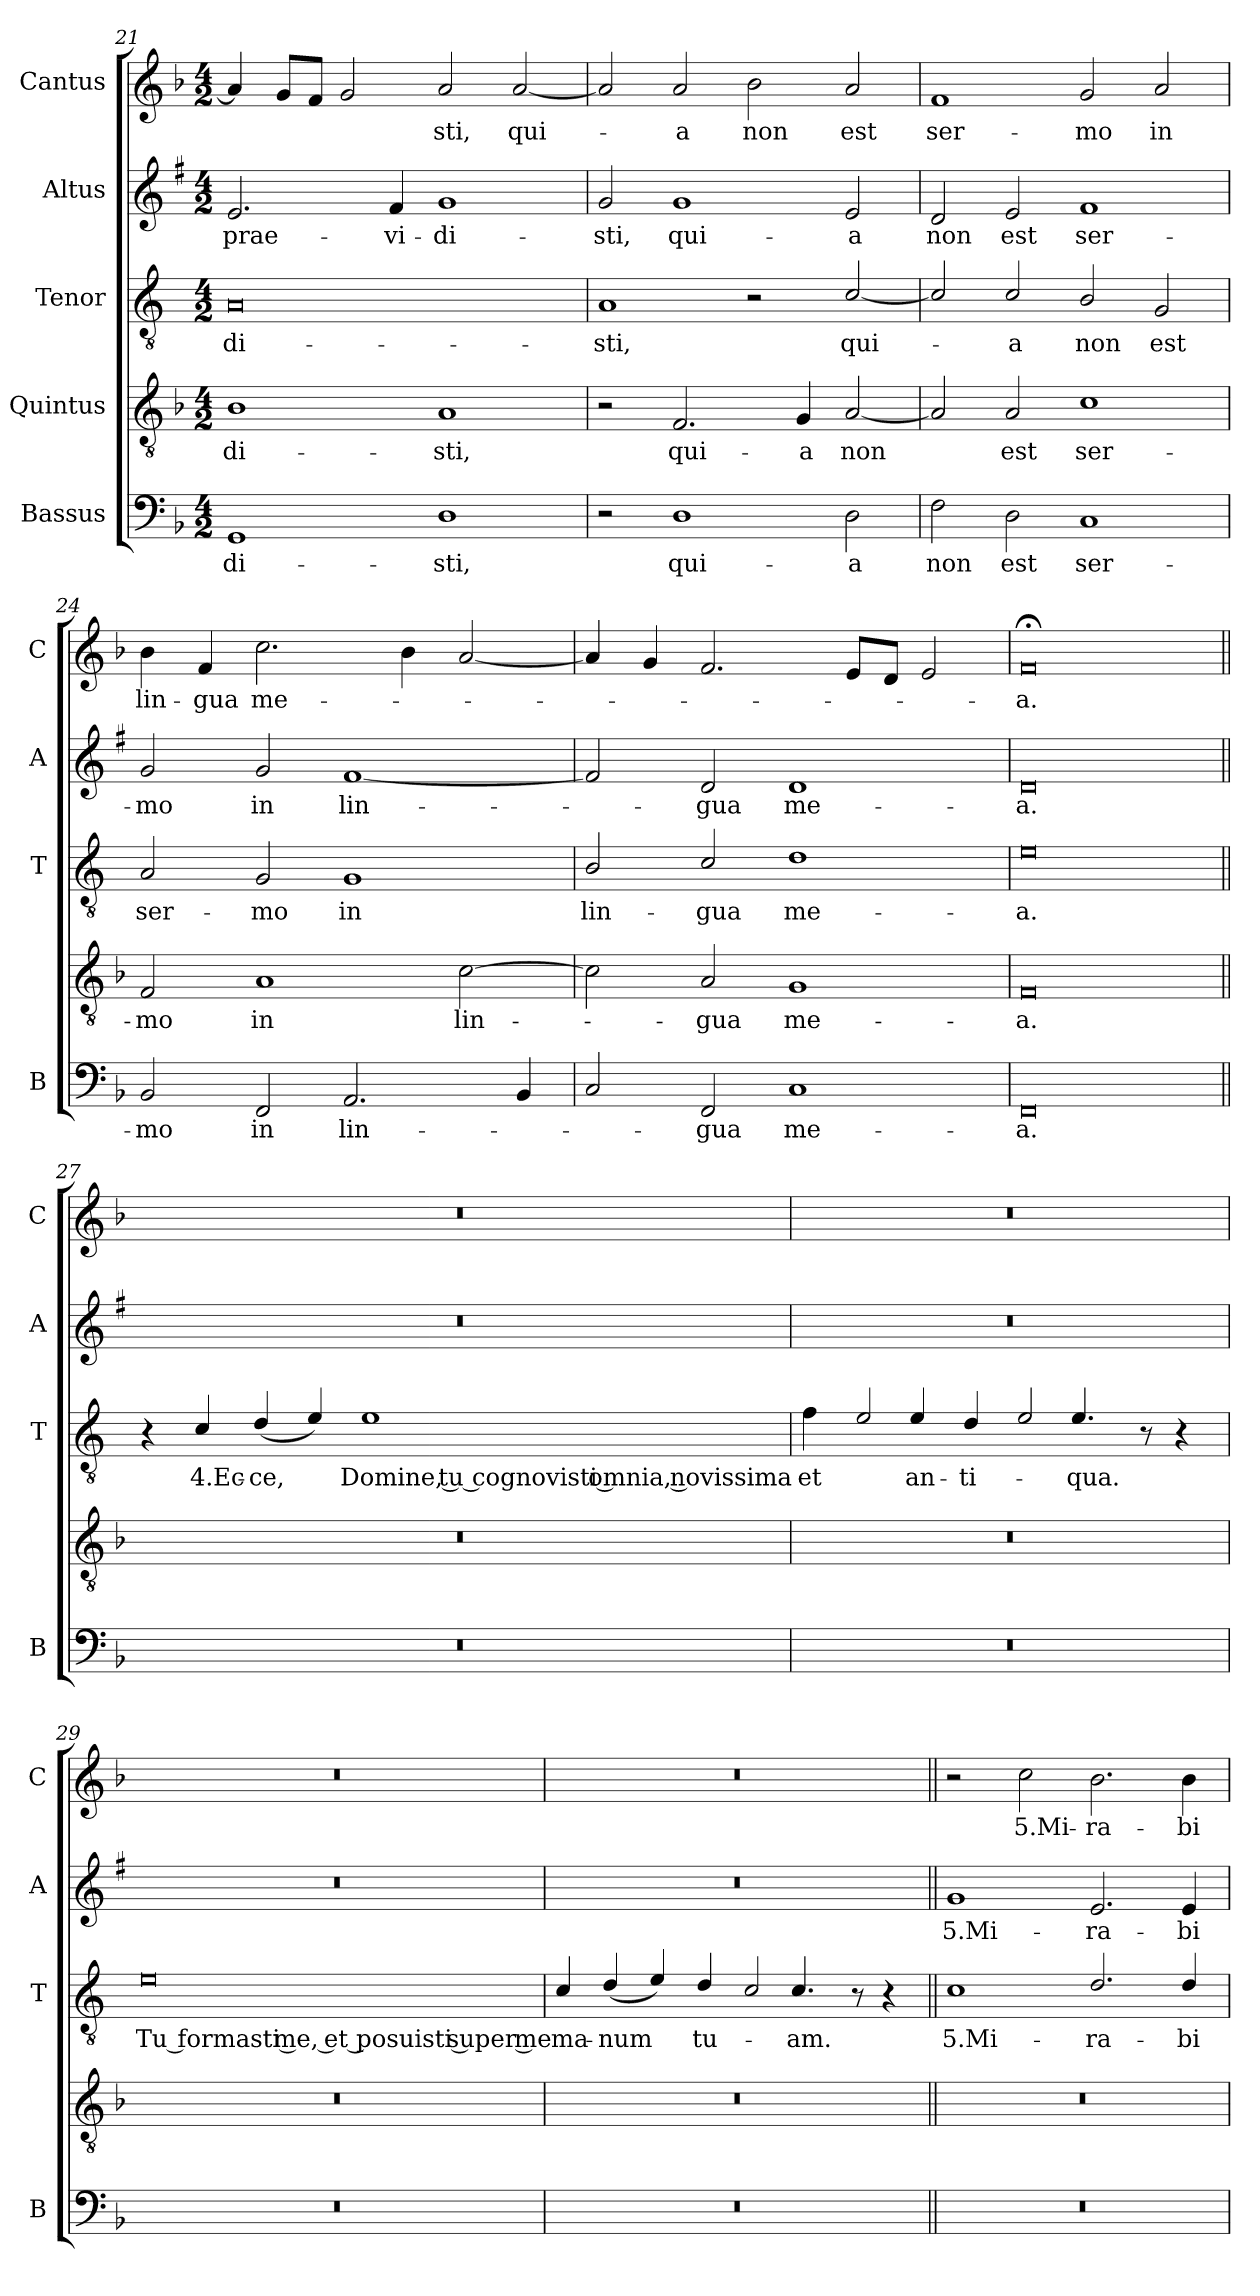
**kern	**text	**kern	**text	**kern	**text	**kern	**text	**kern	**text
*part5	*part5	*part4	*part4	*part3	*part3	*part2	*part2	*part1	*part1
*staff5	*staff5	*staff4	*staff4	*staff3	*staff3	*staff2	*staff2	*staff1	*staff1
*I"Bassus	*	*I"Quintus	*	*I"Tenor	*	*I"Altus	*	*I"Cantus	*
*I'B	*	*	*	*I'T	*	*I'A	*	*I'C	*
*clefF4	*	*clefGv2	*	*clefGv2	*	*clefG2	*	*clefG2	*
*	*	*	*	*ITrd4c7	*	*ITrd1c2	*	*	*
*k[b-]	*	*k[b-]	*	*k[b-]	*	*k[b-]	*	*k[b-]	*
*F:	*	*F:	*	*F:	*	*F:	*	*F:	*
*M4/2	*	*M4/2	*	*M4/2	*	*M4/2	*	*M4/2	*
=21	=21	=21	=21	=21	=21	=21	=21	=21	=21
!	!LO:LY:b	!	!LO:LY:b	!	!LO:LY:b	!	!LO:LY:b	!	!
1GG	-di-	1B-	-di-	0D	-di-	2.d/	prae-	4a/]	.
.	.	.	.	.	.	.	.	8g/L	.
.	.	.	.	.	.	.	.	8f/J	.
.	.	.	.	.	.	.	.	2g/	.
!	!	!	!	!	!	!	!LO:LY:b	!	!
.	.	.	.	.	.	4e/	-vi-	.	.
!	!LO:LY:b	!	!LO:LY:b	!	!	!	!LO:LY:b	!	!LO:LY:b
1D	-sti,	1A	-sti,	.	.	1f	-di-	2a/	-sti,
!	!	!	!	!	!	!	!	!	!LO:LY:b
.	.	.	.	.	.	.	.	[2a/	qui-
=22	=22	=22	=22	=22	=22	=22	=22	=22	=22
!	!	!	!	!	!LO:LY:b	!	!LO:LY:b	!	!
2r	.	2r	.	1D	-sti,	2f/	-sti,	2a/]	.
!	!LO:LY:b	!	!LO:LY:b	!	!	!	!LO:LY:b	!	!LO:LY:b
1D	qui-	2.F/	qui-	.	.	1f	qui-	2a/	-a
!	!	!	!	!	!	!	!	!	!LO:LY:b
.	.	.	.	2r	.	.	.	2b-\	non
!	!	!	!LO:LY:b	!	!	!	!	!	!
.	.	4G/	-a	.	.	.	.	.	.
!	!LO:LY:b	!	!LO:LY:b	!	!LO:LY:b	!	!LO:LY:b	!	!LO:LY:b
2D\	-a	[2A/	non	[2F/	qui-	2d/	-a	2a/	est
!!LO:LB:g=z
=23	=23	=23	=23	=23	=23	=23	=23	=23	=23
!	!LO:LY:b	!	!	!	!	!	!LO:LY:b	!	!LO:LY:b
2F\	non	2A/]	.	2F/]	.	2c/	non	1f	ser-
!	!LO:LY:b	!	!LO:LY:b	!	!LO:LY:b	!	!LO:LY:b	!	!
2D\	est	2A/	est	2F/	-a	2d/	est	.	.
!	!LO:LY:b	!	!LO:LY:b	!	!LO:LY:b	!	!LO:LY:b	!	!LO:LY:b
1C	ser-	1c	ser-	2E/	non	1e	ser-	2g/	-mo
!	!	!	!	!	!LO:LY:b	!	!	!	!LO:LY:b
.	.	.	.	2C/	est	.	.	2a/	in
=24	=24	=24	=24	=24	=24	=24	=24	=24	=24
!	!LO:LY:b	!	!LO:LY:b	!	!LO:LY:b	!	!LO:LY:b	!	!LO:LY:b
2BB-/	-mo	2F/	-mo	2D/	ser-	2f/	-mo	4b-\	lin-
!	!	!	!	!	!	!	!	!	!LO:LY:b
.	.	.	.	.	.	.	.	4f/	-gua
!	!LO:LY:b	!	!LO:LY:b	!	!LO:LY:b	!	!LO:LY:b	!	!LO:LY:b
2FF/	in	1A	in	2C/	-mo	2f/	in	2.cc\	me-
!	!LO:LY:b	!	!	!	!LO:LY:b	!	!LO:LY:b	!	!
2.AA/	lin-	.	.	1C	in	[1e	lin-	.	.
.	.	.	.	.	.	.	.	4b-\	.
!	!	!	!LO:LY:b	!	!	!	!	!	!
.	.	[2c\	lin-	.	.	.	.	[2a/	.
4BB-/	.	.	.	.	.	.	.	.	.
=25	=25	=25	=25	=25	=25	=25	=25	=25	=25
!	!	!	!	!	!LO:LY:b	!	!	!	!
2C/	.	2c\]	.	2E/	lin-	2e/]	.	4a/]	.
.	.	.	.	.	.	.	.	4g/	.
!	!LO:LY:b	!	!LO:LY:b	!	!LO:LY:b	!	!LO:LY:b	!	!
2FF/	-gua	2A/	-gua	2F/	-gua	2c/	-gua	2.f/	.
!	!LO:LY:b	!	!LO:LY:b	!	!LO:LY:b	!	!LO:LY:b	!	!
1C	me-	1G	me-	1G	me-	1c	me-	.	.
.	.	.	.	.	.	.	.	8e/L	.
.	.	.	.	.	.	.	.	8d/J	.
.	.	.	.	.	.	.	.	2e/	.
=26	=26	=26	=26	=26	=26	=26	=26	=26	=26
!	!LO:LY:b	!	!LO:LY:b	!	!LO:LY:b	!	!LO:LY:b	!	!LO:LY:b
0FF	-a.	0F	-a.	0A	-a.	0c	-a.	0f;<	-a.
!!LO:LB:g=z
=27||	=27||	=27||	=27||	=27||	=27||	=27||	=27||	=27||	=27||
0r	.	0r	.	4r	.	0r	.	0r	.
!	!	!	!	!	!LO:LY:b	!	!	!	!
.	.	.	.	4F/	4.Ec-	.	.	.	.
!	!	!	!	!	!LO:LY:b	!	!	!	!
.	.	.	.	(<4G/	-ce,	.	.	.	.
.	.	.	.	4A/)	.	.	.	.	.
!	!	!	!	!	!LO:LY:b	!	!	!	!
.	.	.	.	1A	Domine, tu cognovisti omnia, novissima	.	.	.	.
=28	=28	=28	=28	=28	=28	=28	=28	=28	=28
!	!	!	!	!	!LO:LY:b	!	!	!	!
0r	.	0r	.	4B-\	et	0r	.	0r	.
!	!	!	!	!LO:N:head=open	!	!	!	!	!
.	.	.	.	4A/	.	.	.	.	.
!	!	!	!	!	!LO:LY:b	!	!	!	!
.	.	.	.	4A/	an-	.	.	.	.
!	!	!	!	!	!LO:LY:b	!	!	!	!
.	.	.	.	4G/	-ti-	.	.	.	.
!	!	!	!	!LO:N:head=open	!	!	!	!	!
.	.	.	.	4A/	.	.	.	.	.
!	!	!	!	!	!LO:LY:b	!	!	!	!
.	.	.	.	4.A/	-qua.	.	.	.	.
.	.	.	.	8r	.	.	.	.	.
.	.	.	.	4r	.	.	.	.	.
=29	=29	=29	=29	=29	=29	=29	=29	=29	=29
!	!	!	!	!	!LO:LY:b	!	!	!	!
0r	.	0r	.	0A	Tu formasti me, et posuisti super me	0r	.	0r	.
=30	=30	=30	=30	=30	=30	=30	=30	=30	=30
!	!	!	!	!	!LO:LY:b	!	!	!	!
0r	.	0r	.	4F/	ma-	0r	.	0r	.
!	!	!	!	!	!LO:LY:b	!	!	!	!
.	.	.	.	(<4G/	-num	.	.	.	.
.	.	.	.	4A/)	.	.	.	.	.
!	!	!	!	!	!LO:LY:b	!	!	!	!
.	.	.	.	4G/	tu-	.	.	.	.
!	!	!	!	!LO:N:head=open	!	!	!	!	!
.	.	.	.	4F/	.	.	.	.	.
!	!	!	!	!	!LO:LY:b	!	!	!	!
.	.	.	.	4.F/	-am.	.	.	.	.
.	.	.	.	8r	.	.	.	.	.
.	.	.	.	4r	.	.	.	.	.
!!LO:LB:g=z
=31||	=31||	=31||	=31||	=31||	=31||	=31||	=31||	=31||	=31||
!	!	!	!	!	!LO:LY:b	!	!LO:LY:b	!	!
0r	.	0r	.	1F	5.Mi-	1f	5.Mi-	2r	.
!	!	!	!	!	!	!	!	!	!LO:LY:b
.	.	.	.	.	.	.	.	2cc\	5.Mi-
!	!	!	!	!	!LO:LY:b	!	!LO:LY:b	!	!LO:LY:b
.	.	.	.	2.G/	-ra-	2.d/	-ra-	2.b-\	-ra-
!	!	!	!	!	!LO:LY:b	!	!LO:LY:b	!	!LO:LY:b
.	.	.	.	4G/	-bi-	4d/	-bi-	4b-\	-bi-
=	=	=	=	=	=	=	=	=	=
*-	*-	*-	*-	*-	*-	*-	*-	*-	*-
